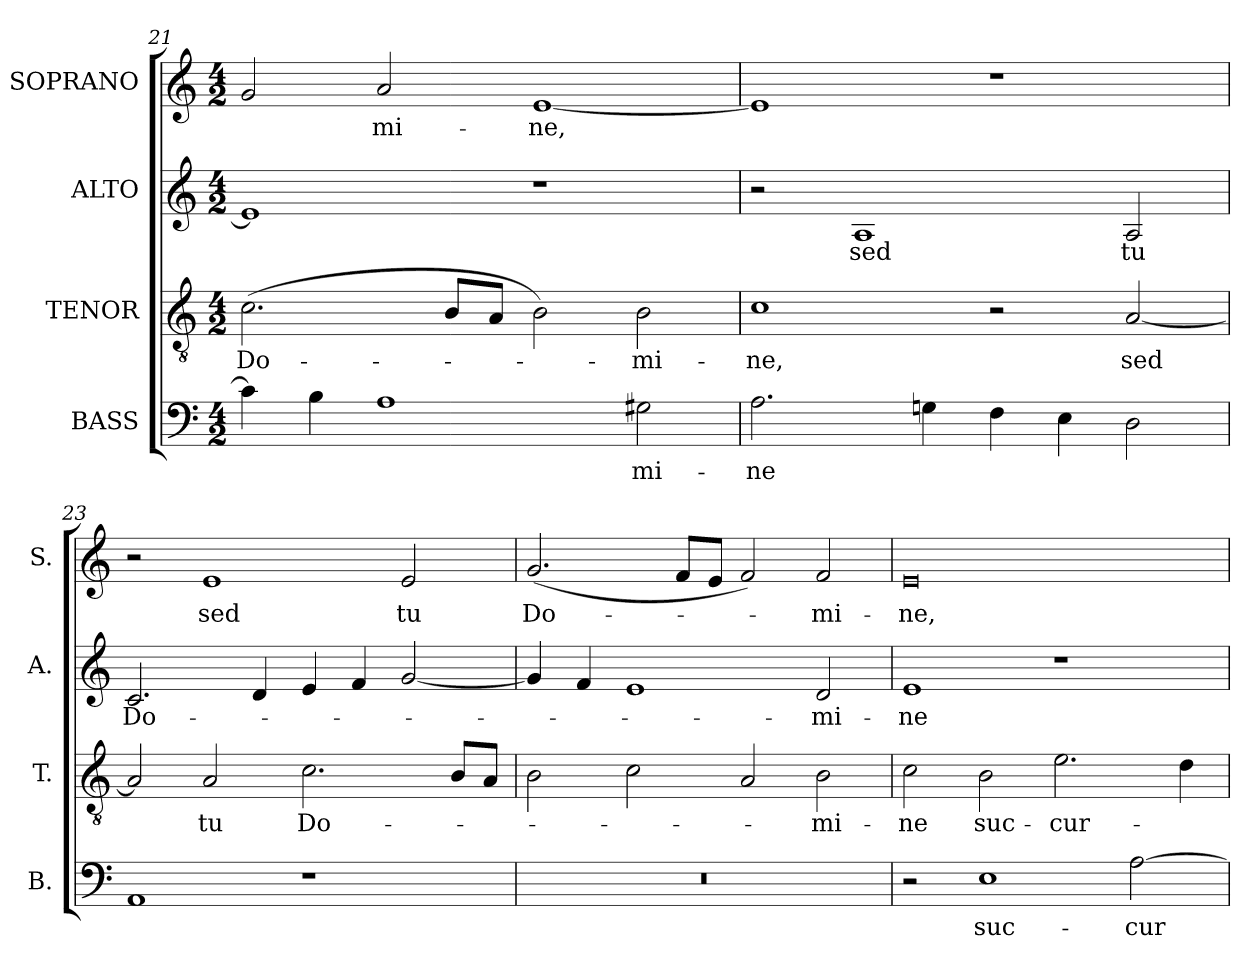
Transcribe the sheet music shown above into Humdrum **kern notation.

**kern	**text	**kern	**text	**kern	**text	**kern	**text
*part4	*part4	*part3	*part3	*part2	*part2	*part1	*part1
*staff4	*staff4	*staff3	*staff3	*staff2	*staff2	*staff1	*staff1
*I"BASS	*	*I"TENOR	*	*I"ALTO	*	*I"SOPRANO	*
*I'B.	*	*I'T.	*	*I'A.	*	*I'S.	*
*clefF4	*	*clefGv2	*	*clefG2	*	*clefG2	*
*	*	*ITrd7c12	*	*	*	*	*
*k[]	*	*k[]	*	*k[]	*	*k[]	*
*a:	*	*a:	*	*a:	*	*a:	*
*M4/2	*	*M4/2	*	*M4/2	*	*M4/2	*
=21	=21	=21	=21	=21	=21	=21	=21
!	!	!	!LO:LY:b:color=#000000	!	!	!	!
4ci\]	.	(2.Ci\	Do-	1ei]	.	2gi/	.
4Bi\	.	.	.	.	.	.	.
!	!	!	!	!	!	!	!LO:LY:b:color=#000000
1Ai	.	.	.	.	.	2ai/	-mi-
.	.	8BBi/L	.	.	.	.	.
.	.	8AAi/J	.	.	.	.	.
!	!	!	!	!	!	!	!LO:LY:b:color=#000000
.	.	2BBi\)	.	1r	.	[1ei	-ne,
!	!LO:LY:b:color=#000000	!	!	!	!	!	!
!	!	!	!LO:LY:b:color=#000000	!	!	!	!
2G#Xi\	-mi-	2BBi\	-mi-	.	.	.	.
!!LO:PB:g=z
=22	=22	=22	=22	=22	=22	=22	=22
!	!LO:LY:b:color=#000000	!	!	!	!	!	!
!	!	!	!LO:LY:b:color=#000000	!	!	!	!
2.Ai\	-ne	1Ci	-ne,	2r	.	1ei]	.
!	!	!	!	!	!LO:LY:b:color=#000000	!	!
.	.	.	.	1Ai	sed	.	.
4Gni\	.	.	.	.	.	.	.
4Fi\	.	2r	.	.	.	1r	.
4Ei\	.	.	.	.	.	.	.
!	!	!	!LO:LY:b:color=#000000	!	!	!	!
!	!	!	!	!	!LO:LY:b:color=#000000	!	!
2Di\	.	[2AAi/	sed	2Ai/	tu	.	.
=23	=23	=23	=23	=23	=23	=23	=23
!	!	!	!	!	!LO:LY:b:color=#000000	!	!
1AAi	.	2AAi/]	.	2.ci/	Do-	2r	.
!	!	!	!LO:LY:b:color=#000000	!	!	!	!
!	!	!	!	!	!	!	!LO:LY:b:color=#000000
.	.	2AAi/	tu	.	.	1ei	sed
.	.	.	.	4di/	.	.	.
!	!	!	!LO:LY:b:color=#000000	!	!	!	!
1r	.	2.Ci\	Do-	4ei/	.	.	.
.	.	.	.	4fi/	.	.	.
!	!	!	!	!	!	!	!LO:LY:b:color=#000000
.	.	.	.	[2gi/	.	2ei/	tu
.	.	8BBi/L	.	.	.	.	.
.	.	8AAi/J	.	.	.	.	.
=24	=24	=24	=24	=24	=24	=24	=24
!LO:N:vis=1	!	!	!	!	!	!	!
!	!	!	!	!	!	!	!LO:LY:b:color=#000000
0r	.	2BBi\	.	4gi/]	.	(2.gi/	Do-
.	.	.	.	4fi/	.	.	.
.	.	2Ci\	.	1ei	.	.	.
.	.	.	.	.	.	8fi/L	.
.	.	.	.	.	.	8ei/J	.
.	.	2AAi/	.	.	.	2fi/)	.
!	!	!	!LO:LY:b:color=#000000	!	!	!	!
!	!	!	!	!	!LO:LY:b:color=#000000	!	!
!	!	!	!	!	!	!	!LO:LY:b:color=#000000
.	.	2BBi\	-mi-	2di/	-mi-	2fi/	-mi-
=25	=25	=25	=25	=25	=25	=25	=25
!	!	!	!LO:LY:b:color=#000000	!	!	!	!
!	!	!	!	!	!LO:LY:b:color=#000000	!	!
!	!	!	!	!	!	!	!LO:LY:b:color=#000000
2r	.	2Ci\	-ne	1ei	-ne	0ei	-ne,
!	!LO:LY:b:color=#000000	!	!	!	!	!	!
!	!	!	!LO:LY:b:color=#000000	!	!	!	!
1Ei	suc-	2BBi\	suc-	.	.	.	.
!	!	!	!LO:LY:b:color=#000000	!	!	!	!
.	.	2.Ei\	-cur-	1r	.	.	.
!	!LO:LY:b:color=#000000	!	!	!	!	!	!
[2Ai\	-cur-	.	.	.	.	.	.
.	.	4Di\	.	.	.	.	.
=	=	=	=	=	=	=	=
*-	*-	*-	*-	*-	*-	*-	*-
